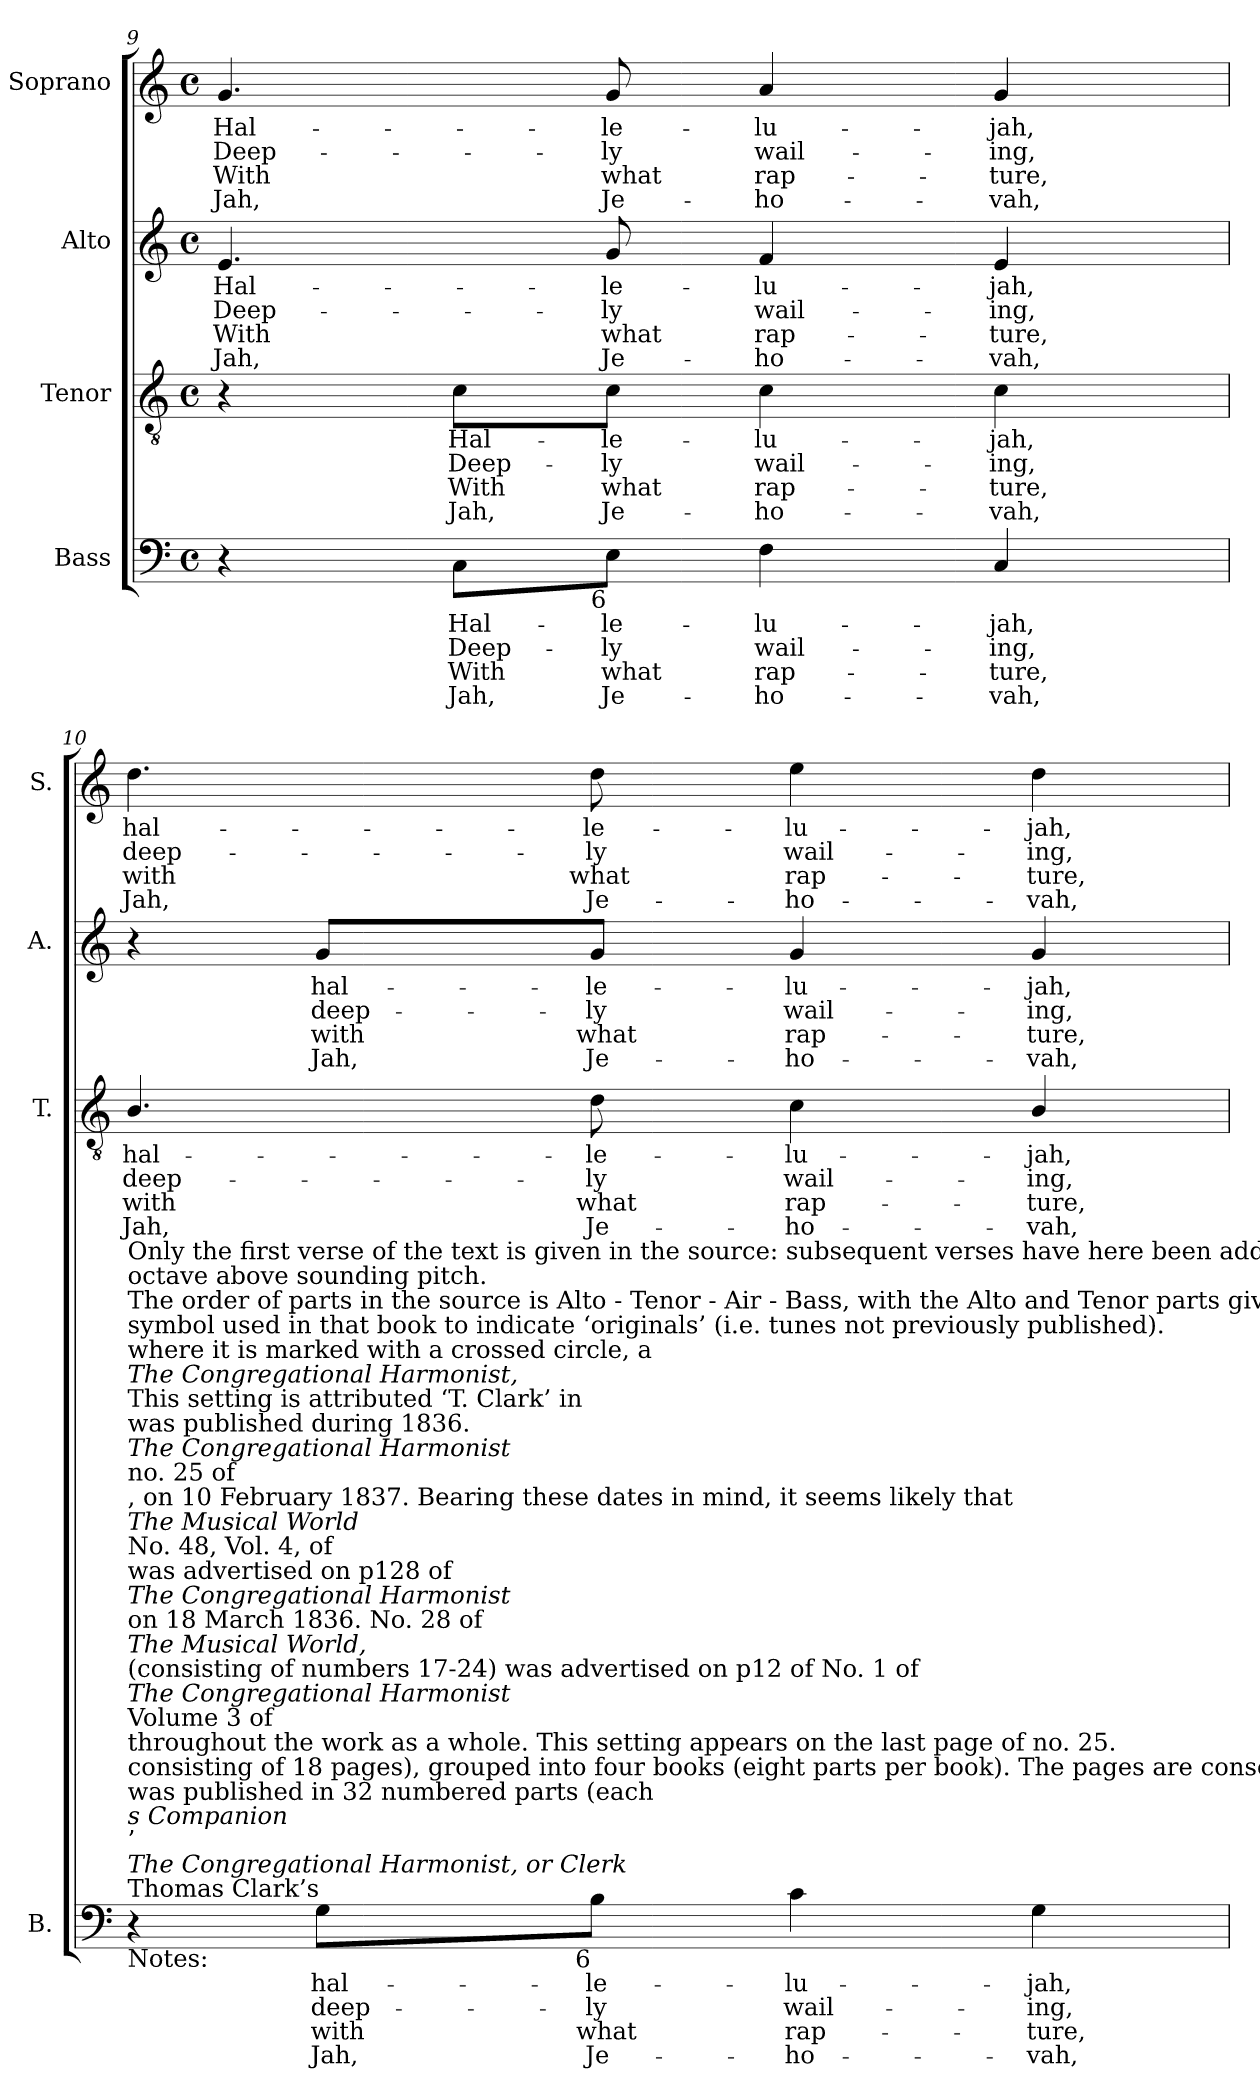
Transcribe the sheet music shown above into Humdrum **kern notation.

**kern	**text	**text	**text	**text	**kern	**text	**text	**text	**text	**kern	**text	**text	**text	**text	**kern	**text	**text	**text	**text
*part4	*part4	*part4	*part4	*part4	*part3	*part3	*part3	*part3	*part3	*part2	*part2	*part2	*part2	*part2	*part1	*part1	*part1	*part1	*part1
*staff4	*staff4	*staff4	*staff4	*staff4	*staff3	*staff3	*staff3	*staff3	*staff3	*staff2	*staff2	*staff2	*staff2	*staff2	*staff1	*staff1	*staff1	*staff1	*staff1
*I"Bass	*	*	*	*	*I"Tenor	*	*	*	*	*I"Alto	*	*	*	*	*I"Soprano	*	*	*	*
*I'B.	*	*	*	*	*I'T.	*	*	*	*	*I'A.	*	*	*	*	*I'S.	*	*	*	*
*clefF4	*	*	*	*	*clefGv2	*	*	*	*	*clefG2	*	*	*	*	*clefG2	*	*	*	*
*	*	*	*	*	*ITrd7c12	*	*	*	*	*	*	*	*	*	*	*	*	*	*
*k[]	*	*	*	*	*k[]	*	*	*	*	*k[]	*	*	*	*	*k[]	*	*	*	*
*C:	*	*	*	*	*C:	*	*	*	*	*C:	*	*	*	*	*C:	*	*	*	*
*M4/4	*	*	*	*	*M4/4	*	*	*	*	*M4/4	*	*	*	*	*M4/4	*	*	*	*
*met(c)	*	*	*	*	*met(c)	*	*	*	*	*met(c)	*	*	*	*	*met(c)	*	*	*	*
=9	=9	=9	=9	=9	=9	=9	=9	=9	=9	=9	=9	=9	=9	=9	=9	=9	=9	=9	=9
!	!	!	!	!	!	!	!	!	!	!	!LO:LY:b:color=#000000	!LO:LY:b:color=#000000	!LO:LY:b:color=#000000	!LO:LY:b:color=#000000	!	!	!	!	!
!	!	!	!	!	!	!	!	!	!	!	!	!	!	!	!	!LO:LY:b:color=#000000	!LO:LY:b:color=#000000	!LO:LY:b:color=#000000	!LO:LY:b:color=#000000
4r	.	.	.	.	4r	.	.	.	.	4.ei/	Hal-	Deep-	With	Jah,	4.gi/	Hal-	Deep-	With	Jah,
!	!LO:LY:b:color=#000000	!LO:LY:b:color=#000000	!LO:LY:b:color=#000000	!LO:LY:b:color=#000000	!	!	!	!	!	!	!	!	!	!	!	!	!	!	!
!	!	!	!	!	!	!LO:LY:b:color=#000000	!LO:LY:b:color=#000000	!LO:LY:b:color=#000000	!LO:LY:b:color=#000000	!	!	!	!	!	!	!	!	!	!
8Ci\L	Hal-	Deep-	With	Jah,	8Ci\L	Hal-	Deep-	With	Jah,	.	.	.	.	.	.	.	.	.	.
!	!LO:LY:b:color=#000000	!LO:LY:b:color=#000000	!LO:LY:b:color=#000000	!LO:LY:b:color=#000000	!	!	!	!	!	!	!	!	!	!	!	!	!	!	!
!	!	!	!	!	!	!LO:LY:b:color=#000000	!LO:LY:b:color=#000000	!LO:LY:b:color=#000000	!LO:LY:b:color=#000000	!	!	!	!	!	!	!	!	!	!
!	!	!	!	!	!	!	!	!	!	!	!LO:LY:b:color=#000000	!LO:LY:b:color=#000000	!LO:LY:b:color=#000000	!LO:LY:b:color=#000000	!	!	!	!	!
!LO:TX:b:rj:t=6	!	!	!	!	!	!	!	!	!	!	!	!	!	!	!	!	!	!	!
!	!	!	!	!	!	!	!	!	!	!	!	!	!	!	!	!LO:LY:b:color=#000000	!LO:LY:b:color=#000000	!LO:LY:b:color=#000000	!LO:LY:b:color=#000000
8Ei\J	-le-	-ly	what	Je-	8Ci\J	-le-	-ly	what	Je-	8gi/	-le-	-ly	what	Je-	8gi/	-le-	-ly	what	Je-
!	!LO:LY:b:color=#000000	!LO:LY:b:color=#000000	!LO:LY:b:color=#000000	!LO:LY:b:color=#000000	!	!	!	!	!	!	!	!	!	!	!	!	!	!	!
!	!	!	!	!	!	!LO:LY:b:color=#000000	!LO:LY:b:color=#000000	!LO:LY:b:color=#000000	!LO:LY:b:color=#000000	!	!	!	!	!	!	!	!	!	!
!	!	!	!	!	!	!	!	!	!	!	!LO:LY:b:color=#000000	!LO:LY:b:color=#000000	!LO:LY:b:color=#000000	!LO:LY:b:color=#000000	!	!	!	!	!
!	!	!	!	!	!	!	!	!	!	!	!	!	!	!	!	!LO:LY:b:color=#000000	!LO:LY:b:color=#000000	!LO:LY:b:color=#000000	!LO:LY:b:color=#000000
4Fi\	-lu-	wail-	-rap-	-ho-	4Ci\	-lu-	wail-	-rap-	-ho-	4fi/	-lu-	wail-	-rap-	-ho-	4ai/	-lu-	wail-	-rap-	-ho-
!	!LO:LY:b:color=#000000	!LO:LY:b:color=#000000	!LO:LY:b:color=#000000	!LO:LY:b:color=#000000	!	!	!	!	!	!	!	!	!	!	!	!	!	!	!
!	!	!	!	!	!	!LO:LY:b:color=#000000	!LO:LY:b:color=#000000	!LO:LY:b:color=#000000	!LO:LY:b:color=#000000	!	!	!	!	!	!	!	!	!	!
!	!	!	!	!	!	!	!	!	!	!	!LO:LY:b:color=#000000	!LO:LY:b:color=#000000	!LO:LY:b:color=#000000	!LO:LY:b:color=#000000	!	!	!	!	!
!	!	!	!	!	!	!	!	!	!	!	!	!	!	!	!	!LO:LY:b:color=#000000	!LO:LY:b:color=#000000	!LO:LY:b:color=#000000	!LO:LY:b:color=#000000
4Ci/	-jah,	-ing,	-ture,	vah,	4Ci\	-jah,	-ing,	-ture,	vah,	4ei/	-jah,	-ing,	-ture,	vah,	4gi/	-jah,	-ing,	-ture,	vah,
!!LO:PB:g=z
=10	=10	=10	=10	=10	=10	=10	=10	=10	=10	=10	=10	=10	=10	=10	=10	=10	=10	=10	=10
!	!	!	!	!	!	!LO:LY:b:color=#000000	!LO:LY:b:color=#000000	!LO:LY:b:color=#000000	!LO:LY:b:color=#000000	!	!	!	!	!	!	!	!	!	!
!LO:TX:b:t=Notes&colon;	!	!	!	!	!	!	!	!	!	!	!	!	!	!	!	!	!	!	!
!LO:TX:t=Thomas Clark’s	!	!	!	!	!	!	!	!	!	!	!	!	!	!	!	!	!	!	!
!LO:TX:i:t=The Congregational Harmonist, or Clerk	!	!	!	!	!	!	!	!	!	!	!	!	!	!	!	!	!	!	!
!LO:TX:t=’	!	!	!	!	!	!	!	!	!	!	!	!	!	!	!	!	!	!	!
!LO:TX:i:t=s Companion	!	!	!	!	!	!	!	!	!	!	!	!	!	!	!	!	!	!	!
!LO:TX:t=was published in 32 numbered parts (each	!	!	!	!	!	!	!	!	!	!	!	!	!	!	!	!	!	!	!
!LO:TX:t=consisting of 18 pages), grouped into four books (eight parts per book). The pages are consecutively paginated	!	!	!	!	!	!	!	!	!	!	!	!	!	!	!	!	!	!	!
!LO:TX:t=throughout the work as a whole. This setting appears on the last page of no. 25.	!	!	!	!	!	!	!	!	!	!	!	!	!	!	!	!	!	!	!
!LO:TX:t=Volume 3 of	!	!	!	!	!	!	!	!	!	!	!	!	!	!	!	!	!	!	!
!LO:TX:i:t=The Congregational Harmonist	!	!	!	!	!	!	!	!	!	!	!	!	!	!	!	!	!	!	!
!LO:TX:t=(consisting of numbers 17-24) was advertised on p12 of No. 1 of	!	!	!	!	!	!	!	!	!	!	!	!	!	!	!	!	!	!	!
!LO:TX:i:t=The Musical World,	!	!	!	!	!	!	!	!	!	!	!	!	!	!	!	!	!	!	!
!LO:TX:t=on 18 March 1836. No. 28 of	!	!	!	!	!	!	!	!	!	!	!	!	!	!	!	!	!	!	!
!LO:TX:i:t=The Congregational Harmonist	!	!	!	!	!	!	!	!	!	!	!	!	!	!	!	!	!	!	!
!LO:TX:t=was advertised on p128 of	!	!	!	!	!	!	!	!	!	!	!	!	!	!	!	!	!	!	!
!LO:TX:t=No. 48, Vol. 4, of	!	!	!	!	!	!	!	!	!	!	!	!	!	!	!	!	!	!	!
!LO:TX:i:t=The Musical World	!	!	!	!	!	!	!	!	!	!	!	!	!	!	!	!	!	!	!
!LO:TX:t=, on 10 February 1837. Bearing these dates in mind, it seems likely that	!	!	!	!	!	!	!	!	!	!	!	!	!	!	!	!	!	!	!
!LO:TX:t=no. 25 of	!	!	!	!	!	!	!	!	!	!	!	!	!	!	!	!	!	!	!
!LO:TX:i:t=The Congregational Harmonist	!	!	!	!	!	!	!	!	!	!	!	!	!	!	!	!	!	!	!
!LO:TX:t=was published during 1836.	!	!	!	!	!	!	!	!	!	!	!	!	!	!	!	!	!	!	!
!LO:TX:t=This setting is attributed ‘T. Clark’ in	!	!	!	!	!	!	!	!	!	!	!	!	!	!	!	!	!	!	!
!LO:TX:i:t=The Congregational Harmonist,	!	!	!	!	!	!	!	!	!	!	!	!	!	!	!	!	!	!	!
!LO:TX:t=where it is marked with a crossed circle, a	!	!	!	!	!	!	!	!	!	!	!	!	!	!	!	!	!	!	!
!LO:TX:t=symbol used in that book to indicate ‘originals’ (i.e. tunes not previously published).	!	!	!	!	!	!	!	!	!	!	!	!	!	!	!	!	!	!	!
!LO:TX:t=The order of parts in the source is Alto - Tenor - Air - Bass, with the Alto and Tenor parts given in the treble clef an	!	!	!	!	!	!	!	!	!	!	!	!	!	!	!	!	!	!	!
!LO:TX:t=octave above sounding pitch.	!	!	!	!	!	!	!	!	!	!	!	!	!	!	!	!	!	!	!
!LO:TX:t=Only the first verse of the text is given in the source&colon; subsequent verses have here been added editorially.	!	!	!	!	!	!	!	!	!	!	!	!	!	!	!	!	!	!	!
!	!	!	!	!	!	!	!	!	!	!	!	!	!	!	!	!LO:LY:b:color=#000000	!LO:LY:b:color=#000000	!LO:LY:b:color=#000000	!LO:LY:b:color=#000000
4r	.	.	.	.	4.BBi/	hal-	deep-	with	Jah,	4r	.	.	.	.	4.ddi\	hal-	deep-	with	Jah,
!	!LO:LY:b:color=#000000	!LO:LY:b:color=#000000	!LO:LY:b:color=#000000	!LO:LY:b:color=#000000	!	!	!	!	!	!	!	!	!	!	!	!	!	!	!
!	!	!	!	!	!	!	!	!	!	!	!LO:LY:b:color=#000000	!LO:LY:b:color=#000000	!LO:LY:b:color=#000000	!LO:LY:b:color=#000000	!	!	!	!	!
8Gi\L	hal-	deep-	with	Jah,	.	.	.	.	.	8gi/L	hal-	deep-	with	Jah,	.	.	.	.	.
!	!LO:LY:b:color=#000000	!LO:LY:b:color=#000000	!LO:LY:b:color=#000000	!LO:LY:b:color=#000000	!	!	!	!	!	!	!	!	!	!	!	!	!	!	!
!	!	!	!	!	!	!LO:LY:b:color=#000000	!LO:LY:b:color=#000000	!LO:LY:b:color=#000000	!LO:LY:b:color=#000000	!	!	!	!	!	!	!	!	!	!
!	!	!	!	!	!	!	!	!	!	!	!LO:LY:b:color=#000000	!LO:LY:b:color=#000000	!LO:LY:b:color=#000000	!LO:LY:b:color=#000000	!	!	!	!	!
!LO:TX:b:rj:t=6	!	!	!	!	!	!	!	!	!	!	!	!	!	!	!	!	!	!	!
!	!	!	!	!	!	!	!	!	!	!	!	!	!	!	!	!LO:LY:b:color=#000000	!LO:LY:b:color=#000000	!LO:LY:b:color=#000000	!LO:LY:b:color=#000000
8Bi\J	-le-	-ly	what	Je-	8Di\	-le-	-ly	what	Je-	8gi/J	-le-	-ly	what	Je-	8ddi\	-le-	-ly	what	Je-
!	!LO:LY:b:color=#000000	!LO:LY:b:color=#000000	!LO:LY:b:color=#000000	!LO:LY:b:color=#000000	!	!	!	!	!	!	!	!	!	!	!	!	!	!	!
!	!	!	!	!	!	!LO:LY:b:color=#000000	!LO:LY:b:color=#000000	!LO:LY:b:color=#000000	!LO:LY:b:color=#000000	!	!	!	!	!	!	!	!	!	!
!	!	!	!	!	!	!	!	!	!	!	!LO:LY:b:color=#000000	!LO:LY:b:color=#000000	!LO:LY:b:color=#000000	!LO:LY:b:color=#000000	!	!	!	!	!
!	!	!	!	!	!	!	!	!	!	!	!	!	!	!	!	!LO:LY:b:color=#000000	!LO:LY:b:color=#000000	!LO:LY:b:color=#000000	!LO:LY:b:color=#000000
4ci\	-lu-	wail-	-rap-	-ho-	4Ci\	-lu-	wail-	-rap-	-ho-	4gi/	-lu-	wail-	-rap-	-ho-	4eei\	-lu-	wail-	-rap-	-ho-
!	!LO:LY:b:color=#000000	!LO:LY:b:color=#000000	!LO:LY:b:color=#000000	!LO:LY:b:color=#000000	!	!	!	!	!	!	!	!	!	!	!	!	!	!	!
!	!	!	!	!	!	!LO:LY:b:color=#000000	!LO:LY:b:color=#000000	!LO:LY:b:color=#000000	!LO:LY:b:color=#000000	!	!	!	!	!	!	!	!	!	!
!	!	!	!	!	!	!	!	!	!	!	!LO:LY:b:color=#000000	!LO:LY:b:color=#000000	!LO:LY:b:color=#000000	!LO:LY:b:color=#000000	!	!	!	!	!
!	!	!	!	!	!	!	!	!	!	!	!	!	!	!	!	!LO:LY:b:color=#000000	!LO:LY:b:color=#000000	!LO:LY:b:color=#000000	!LO:LY:b:color=#000000
4Gi\	-jah,	-ing,	-ture,	vah,	4BBi/	-jah,	-ing,	-ture,	vah,	4gi/	-jah,	-ing,	-ture,	vah,	4ddi\	-jah,	-ing,	-ture,	vah,
=	=	=	=	=	=	=	=	=	=	=	=	=	=	=	=	=	=	=	=
*-	*-	*-	*-	*-	*-	*-	*-	*-	*-	*-	*-	*-	*-	*-	*-	*-	*-	*-	*-
